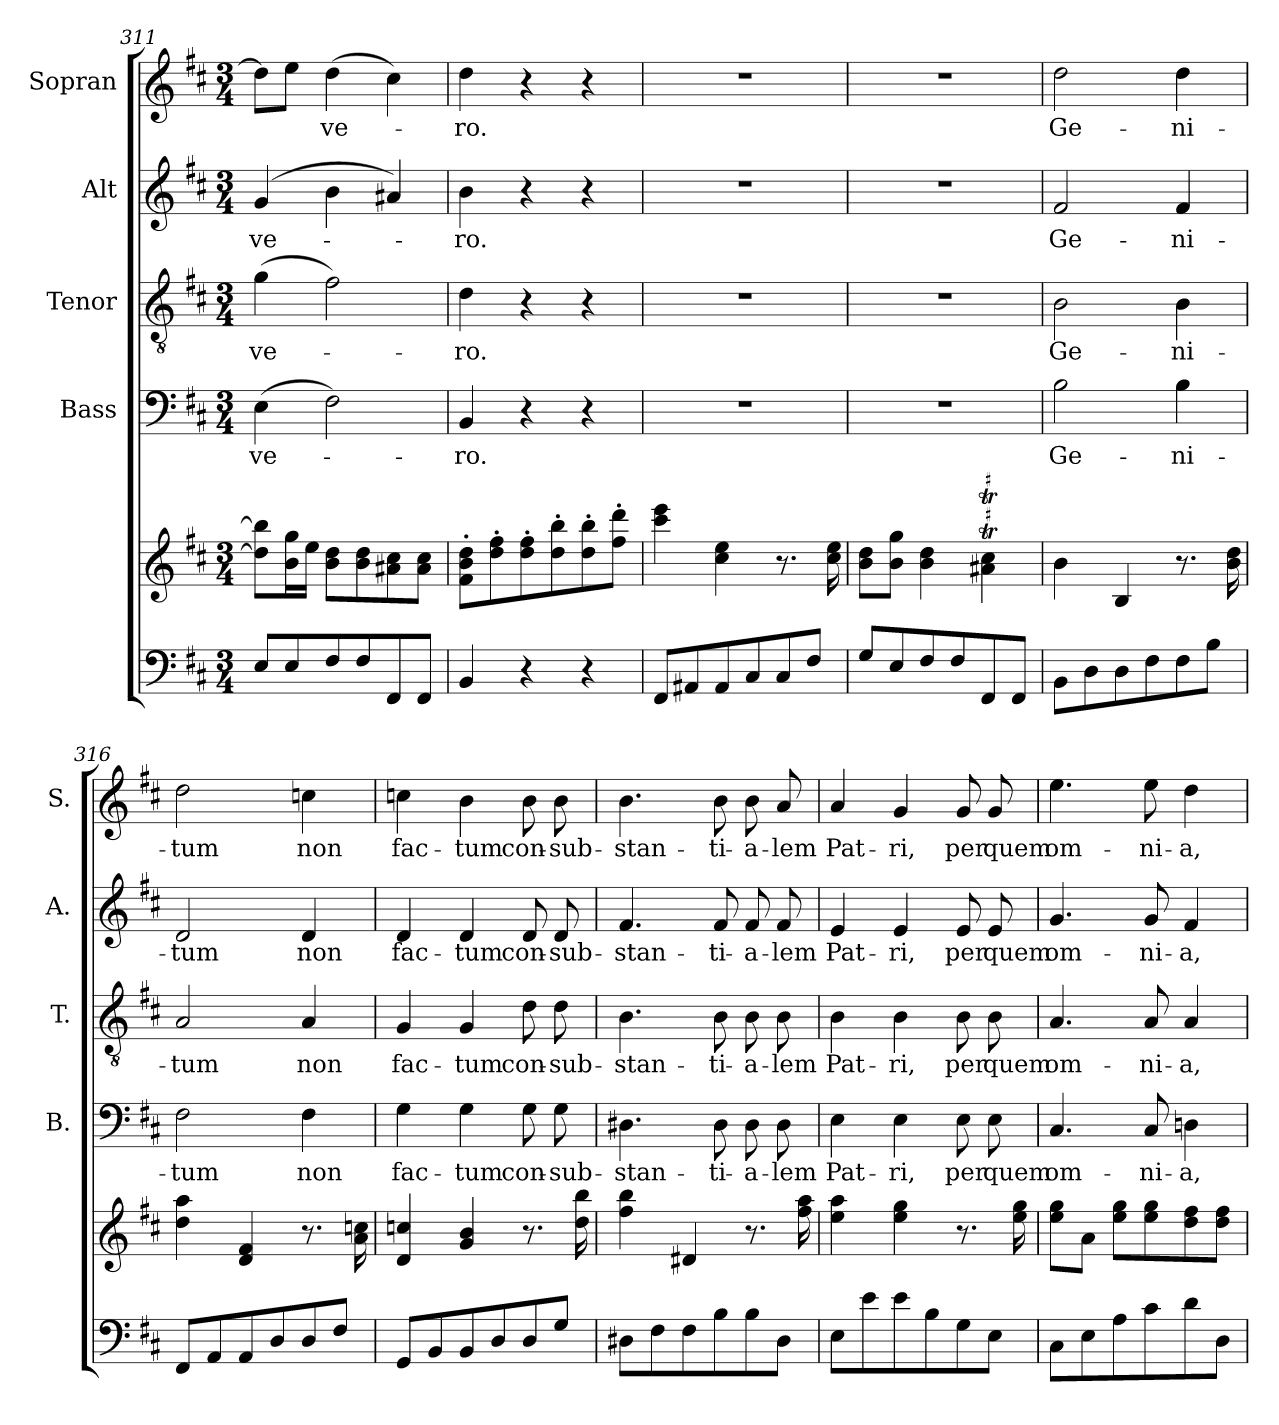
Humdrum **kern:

**kern	**kern	**kern	**text	**kern	**text	**kern	**text	**kern	**text
*part5	*part5	*part4	*part4	*part3	*part3	*part2	*part2	*part1	*part1
*staff6	*staff5	*staff4	*staff4	*staff3	*staff3	*staff2	*staff2	*staff1	*staff1
*	*	*I"Bass	*	*I"Tenor	*	*I"Alt	*	*I"Sopran	*
*	*	*I'B.	*	*I'T.	*	*I'A.	*	*I'S.	*
*clefF4	*clefG2	*clefF4	*	*clefGv2	*	*clefG2	*	*clefG2	*
*k[f#c#]	*k[f#c#]	*k[f#c#]	*	*k[f#c#]	*	*k[f#c#]	*	*k[f#c#]	*
*D:	*D:	*D:	*	*D:	*	*D:	*	*D:	*
*M3/4	*M3/4	*M3/4	*	*M3/4	*	*M3/4	*	*M3/4	*
=311	=311	=311	=311	=311	=311	=311	=311	=311	=311
!	!	!	!LO:LY:b	!	!LO:LY:b	!	!LO:LY:b	!	!
8E/L	8dd\] 8bb\]L	(>4E\	ve-	(>4g\	ve-	(4g/	ve-	8dd\L]	.
8E/	16b\ 16gg\L	.	.	.	.	.	.	8ee\J	.
.	16ee\JJ	.	.	.	.	.	.	.	.
!	!	!	!	!	!	!	!	!	!LO:LY:b
8F#/	8b\ 8dd\L	2F#\)	.	2f#\)	.	4b\	.	(>4dd\	ve-
8F#/	8b\ 8dd\	.	.	.	.	.	.	.	.
8FF#/	8a#X\ 8cc#\	.	.	.	.	4a#X/)	.	4cc#\)	.
8FF#/J	8a#\ 8cc#\J	.	.	.	.	.	.	.	.
=312	=312	=312	=312	=312	=312	=312	=312	=312	=312
!	!	!	!LO:LY:b	!	!LO:LY:b	!	!LO:LY:b	!	!LO:LY:b
4BB/	8f#\'> 8b\'> 8dd\'>L	4BB/	-ro.	4d\	-ro.	4b\	-ro.	4dd\	-ro.
.	8dd\'> 8ff#\'>	.	.	.	.	.	.	.	.
4r	8dd\'> 8ff#\'>	4r	.	4r	.	4r	.	4r	.
.	8dd\'> 8bb\'>	.	.	.	.	.	.	.	.
4r	8dd\'> 8bb\'>	4r	.	4r	.	4r	.	4r	.
.	8ff#\'> 8ddd\'>J	.	.	.	.	.	.	.	.
=313	=313	=313	=313	=313	=313	=313	=313	=313	=313
8FF#/L	4ccc#\ 4eee\	2.r	.	2.r	.	2.r	.	2.r	.
8AA#X/	.	.	.	.	.	.	.	.	.
8AA#/	4cc#\ 4ee\	.	.	.	.	.	.	.	.
8C#/	.	.	.	.	.	.	.	.	.
8C#/	8.r	.	.	.	.	.	.	.	.
8F#/J	.	.	.	.	.	.	.	.	.
.	16cc#\ 16ee\	.	.	.	.	.	.	.	.
!!LO:LB:g=z
=314	=314	=314	=314	=314	=314	=314	=314	=314	=314
8G/L	8b\ 8dd\L	2.r	.	2.r	.	2.r	.	2.r	.
8E/	8b\ 8gg\J	.	.	.	.	.	.	.	.
8F#/	4b\ 4dd\	.	.	.	.	.	.	.	.
8F#/	.	.	.	.	.	.	.	.	.
8FF#/	4a#X\T 4cc#\T	.	.	.	.	.	.	.	.
8FF#/J	.	.	.	.	.	.	.	.	.
=315	=315	=315	=315	=315	=315	=315	=315	=315	=315
!	!	!	!LO:LY:b	!	!LO:LY:b	!	!LO:LY:b	!	!LO:LY:b
8BB\L	4b\	2B\	Ge-	2B\	Ge-	2f#/	Ge-	2dd\	Ge-
8D\	.	.	.	.	.	.	.	.	.
8D\	4B/	.	.	.	.	.	.	.	.
8F#\	.	.	.	.	.	.	.	.	.
!	!	!	!LO:LY:b	!	!LO:LY:b	!	!LO:LY:b	!	!LO:LY:b
8F#\	8.r	4B\	-ni-	4B\	-ni-	4f#/	-ni-	4dd\	-ni-
8B\J	.	.	.	.	.	.	.	.	.
.	16b\ 16dd\	.	.	.	.	.	.	.	.
=316	=316	=316	=316	=316	=316	=316	=316	=316	=316
!	!	!	!LO:LY:b	!	!LO:LY:b	!	!LO:LY:b	!	!LO:LY:b
8FF#/L	4dd\ 4aa\	2F#\	-tum	2A/	-tum	2d/	-tum	2dd\	-tum
8AA/	.	.	.	.	.	.	.	.	.
8AA/	4d/ 4f#/	.	.	.	.	.	.	.	.
8D/	.	.	.	.	.	.	.	.	.
!	!	!	!LO:LY:b	!	!LO:LY:b	!	!LO:LY:b	!	!LO:LY:b
8D/	8.r	4F#\	non	4A/	non	4d/	non	4ccn\	non
8F#/J	.	.	.	.	.	.	.	.	.
.	16a\ 16ccn\	.	.	.	.	.	.	.	.
=317	=317	=317	=317	=317	=317	=317	=317	=317	=317
!	!	!	!LO:LY:b	!	!LO:LY:b	!	!LO:LY:b	!	!LO:LY:b
8GG/L	4d/ 4ccn/	4G\	fac-	4G/	fac-	4d/	fac-	4ccn\	fac-
8BB/	.	.	.	.	.	.	.	.	.
!	!	!	!LO:LY:b	!	!LO:LY:b	!	!LO:LY:b	!	!LO:LY:b
8BB/	4g/ 4b/	4G\	-tum	4G/	-tum	4d/	-tum	4b\	-tum
8D/	.	.	.	.	.	.	.	.	.
!	!	!	!LO:LY:b	!	!LO:LY:b	!	!LO:LY:b	!	!LO:LY:b
8D/	8.r	8G\	con-	8d\	con-	8d/	con-	8b\	con-
!	!	!	!LO:LY:b	!	!LO:LY:b	!	!LO:LY:b	!	!LO:LY:b
8G/J	.	8G\	-sub-	8d\	-sub-	8d/	-sub-	8b\	-sub-
.	16dd\ 16bb\	.	.	.	.	.	.	.	.
=318	=318	=318	=318	=318	=318	=318	=318	=318	=318
!	!	!	!LO:LY:b	!	!LO:LY:b	!	!LO:LY:b	!	!LO:LY:b
8D#X\L	4ff#\ 4bb\	4.D#X\	-stan-	4.B\	-stan-	4.f#/	-stan-	4.b\	-stan-
8F#\	.	.	.	.	.	.	.	.	.
8F#\	4d#X/	.	.	.	.	.	.	.	.
!	!	!	!LO:LY:b	!	!LO:LY:b	!	!LO:LY:b	!	!LO:LY:b
8B\	.	8D#\	-ti-	8B\	-ti-	8f#/	-ti-	8b\	-ti-
!	!	!	!LO:LY:b	!	!LO:LY:b	!	!LO:LY:b	!	!LO:LY:b
8B\	8.r	8D#\	-a-	8B\	-a-	8f#/	-a-	8b\	-a-
!	!	!	!LO:LY:b	!	!LO:LY:b	!	!LO:LY:b	!	!LO:LY:b
8D#\J	.	8D#\	-lem	8B\	-lem	8f#/	-lem	8a/	-lem
.	16ff#\ 16aa\	.	.	.	.	.	.	.	.
=319	=319	=319	=319	=319	=319	=319	=319	=319	=319
!	!	!	!LO:LY:b	!	!LO:LY:b	!	!LO:LY:b	!	!LO:LY:b
8E\L	4ee\ 4aa\	4E\	Pat-	4B\	Pat-	4e/	Pat-	4a/	Pat-
8e\	.	.	.	.	.	.	.	.	.
!	!	!	!LO:LY:b	!	!LO:LY:b	!	!LO:LY:b	!	!LO:LY:b
8e\	4ee\ 4gg\	4E\	-ri,	4B\	-ri,	4e/	-ri,	4g/	-ri,
8B\	.	.	.	.	.	.	.	.	.
!	!	!	!LO:LY:b	!	!LO:LY:b	!	!LO:LY:b	!	!LO:LY:b
8G\	8.r	8E\	per	8B\	per	8e/	per	8g/	per
!	!	!	!LO:LY:b	!	!LO:LY:b	!	!LO:LY:b	!	!LO:LY:b
8E\J	.	8E\	quem	8B\	quem	8e/	quem	8g/	quem
.	16ee\ 16gg\	.	.	.	.	.	.	.	.
!!LO:PB:g=z
=320	=320	=320	=320	=320	=320	=320	=320	=320	=320
!	!	!	!LO:LY:b	!	!LO:LY:b	!	!LO:LY:b	!	!LO:LY:b
8C#\L	8ee\ 8gg\L	4.C#/	om-	4.A/	om-	4.g/	om-	4.ee\	om-
8E\	8a\J	.	.	.	.	.	.	.	.
8A\	8ee\ 8gg\L	.	.	.	.	.	.	.	.
!	!	!	!LO:LY:b	!	!LO:LY:b	!	!LO:LY:b	!	!LO:LY:b
8c#\	8ee\ 8gg\	8C#/	-ni-	8A/	-ni-	8g/	-ni-	8ee\	-ni-
!	!	!	!LO:LY:b	!	!LO:LY:b	!	!LO:LY:b	!	!LO:LY:b
8d\	8dd\ 8ff#\	4Dn\	-a,	4A/	-a,	4f#/	-a,	4dd\	-a,
8D\J	8dd\ 8ff#\J	.	.	.	.	.	.	.	.
=	=	=	=	=	=	=	=	=	=
*-	*-	*-	*-	*-	*-	*-	*-	*-	*-
